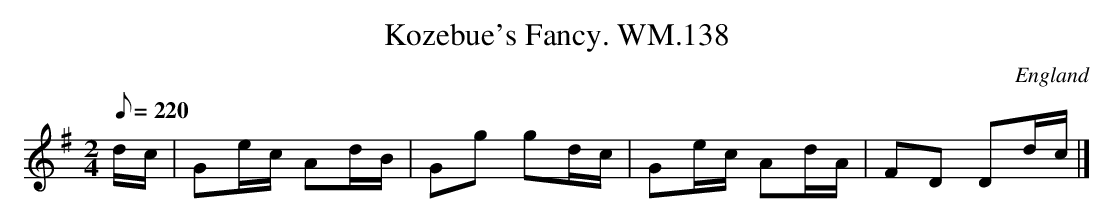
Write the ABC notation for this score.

X:1
T:Kozebue's Fancy. WM.138
M:2/4
L:1/8
Q:220
O:England
W:
K:G
d/c/|Ge/c/ Ad/B/|Gg gd/c/|Ge/c/ Ad/A/|FD Dd/c/|]
